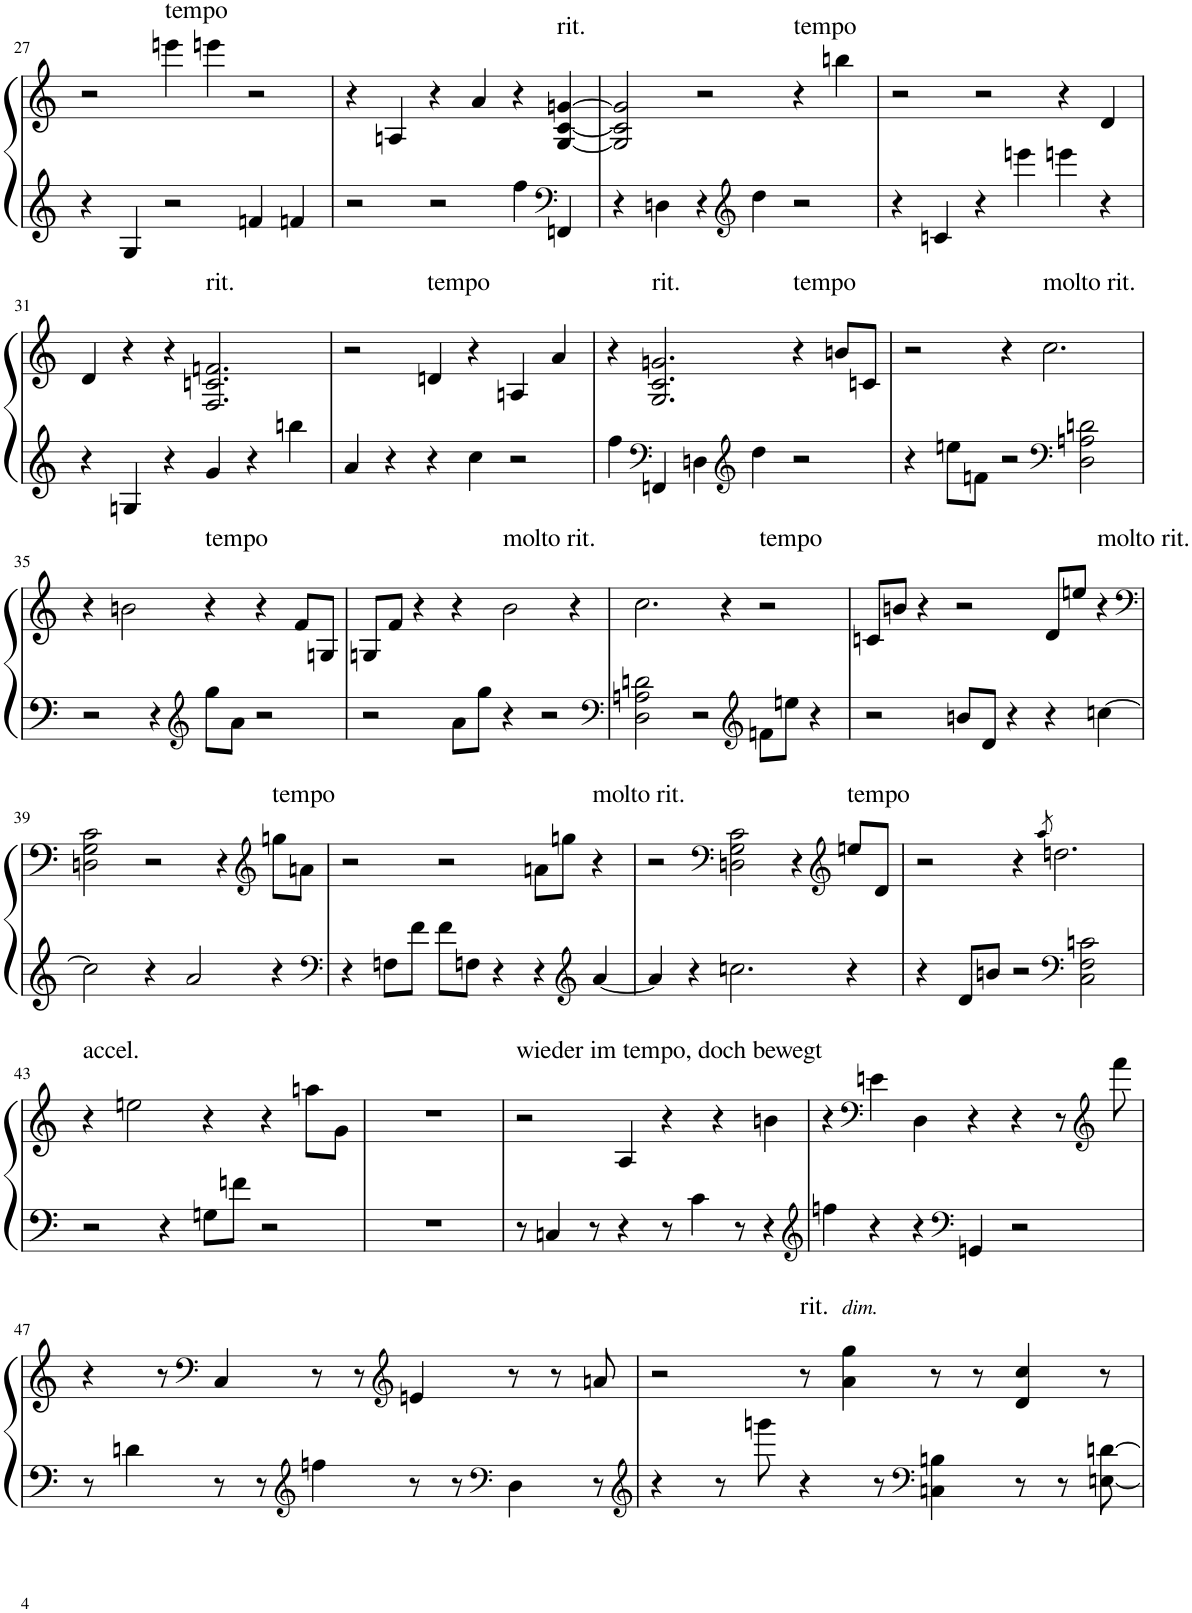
**kern	**kern
*part1	*part1
*staff2	*staff1
*I"Piano	*
*I'Pno.	*
!!LO:PB:g=z
*clefG2	*clefG2
*k[]	*k[]
*M3/2	*M3/2
=27	=27
4r	2r
4G/	.
!	!LO:TX:a:t=tempo
2r	4eeen\
.	4eeen\
4fn/	2r
4fn/	.
=28	=28
2r	4r
.	4An/
2r	4r
.	4a/
4ff\	4r
*clefF4	*
!	!LO:TX:a:t=rit.
4FFn/	[4G/ [4c/ [4gn/
=29	=29
4r	2G/] 2c/] 2g/]
4Dn\	.
4r	2r
*clefG2	*
4dd\	.
!	!LO:TX:a:t=tempo
2r	4r
.	4bbn\
=30	=30
4r	2r
4cn/	.
4r	2r
4eeen\	.
4eeen\	4r
4r	4d/
!!LO:LB:g=z
=31	=31
4r	4d/
4Gn/	4r
4r	4r
!	!LO:TX:a:t=rit.
4g/	2.F/ 2.cn/ 2.fn/
4r	.
4bbn\	.
=32	=32
4a/	2r
4r	.
!	!LO:TX:a:t=tempo
4r	4dn/
4cc\	4r
2r	4An/
.	4a/
=33	=33
4ff\	4r
*clefF4	*
!	!LO:TX:a:t=rit.
4FFn/	2.G/ 2.c/ 2.gn/
4Dn\	.
*clefG2	*
4dd\	.
!	!LO:TX:a:t=tempo
2r	4r
.	8bn/L
.	8cn/J
=34	=34
4r	2r
8een\L	.
8fn\J	.
2r	4r
!	!LO:TX:a:t=molto rit.
.	2.cc\
*clefF4	*
2D\ 2An\ 2dn\	.
!!LO:LB:g=z
=35	=35
2r	4r
.	2bn\
4r	.
*clefG2	*
!	!LO:TX:a:t=tempo
8gg\L	4r
8a\J	.
2r	4r
.	8f/L
.	8Gn/J
=36	=36
2r	8Gn/L
.	8f/J
.	4r
8a\L	4r
8gg\J	.
!	!LO:TX:a:t=molto rit.
4r	2b\
2r	.
.	4r
=37	=37
*clefF4	*
2D\ 2An\ 2dn\	2.cc\
2r	.
.	4r
*clefG2	*
!	!LO:TX:a:t=tempo
8fn\L	2r
8een\J	.
4r	.
=38	=38
2r	8cn/L
.	8bn/J
.	4r
8bn/L	2r
8d/J	.
4r	.
4r	8d/L
.	8een/J
!	!LO:TX:a:t=molto rit.
[4ccn\	4r
!!LO:LB:g=z
=39	=39
*	*clefF4
2cc\]	2Dn\ 2G\ 2c\
4r	2r
2a/	.
.	4r
*	*clefG2
!	!LO:TX:a:t=tempo
4r	8ggn\L
.	8an\J
=40	=40
*clefF4	*
4r	2r
8Fn\L	.
8f\J	.
8f\L	2r
8Fn\J	.
4r	.
4r	8an\L
.	8ggn\J
*clefG2	*
!	!LO:TX:a:t=molto rit.
[4a/	4r
=41	=41
4a/]	2r
4r	.
*	*clefF4
2.ccn\	2Dn\ 2G\ 2c\
.	4r
*	*clefG2
!	!LO:TX:a:t=tempo
4r	8een/L
.	8d/J
=42	=42
4r	2r
8d/L	.
8bn/J	.
2r	4r
.	8qaa/
.	2.ddn\
*clefF4	*
2C\ 2F\ 2cn\	.
!!LO:LB:g=z
=43	=43
!	!LO:TX:a:t=accel.
2r	4r
.	2een\
4r	.
8Gn\L	4r
8fn\J	.
2r	4r
.	8aan\L
.	8g\J
=44	=44
1.r	1.r
=45	=45
!	!LO:TX:a:t=wieder im tempo, doch bewegt
8r	2r
4Cn/	.
8r	.
4r	4A/
8r	4r
4c\	.
.	4r
8r	.
4r	4bn\
=46	=46
*clefG2	*
4ffn\	4r
*	*clefF4
4r	4en\
4r	4D\
*clefF4	*
4GGn/	4r
2r	4r
.	8r
*	*clefG2
.	8fff\
!!LO:LB:g=z
=47	=47
8r	4r
4dn\	.
.	8r
*	*clefF4
8r	4C/
8r	.
*clefG2	*
4ffn\	8r
.	8r
*	*clefG2
8r	4en/
8r	.
*clefF4	*
4D\	8r
.	8r
8r	8an/
=48	=48
*clefG2	*
4r	2r
8r	.
8gggn\	.
!	!LO:TX:a:t=rit.
4r	8r
!	!LO:TX:a:i:t=dim.
.	4a\ 4gg\
8r	.
*clefF4	*
4Cn\ 4Bn\	8r
.	8r
8r	4d/ 4cc/
8r	.
[8En\ [8dn\	8r
=	=
*-	*-
